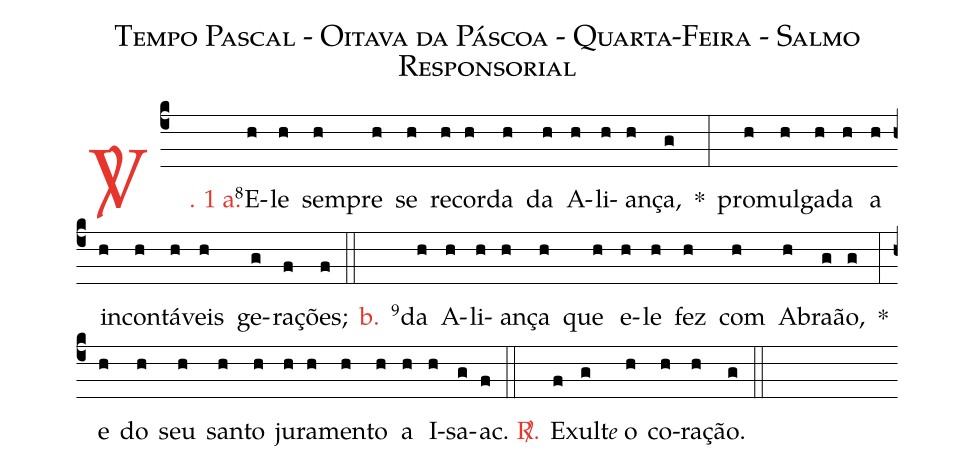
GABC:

name: Tempo Pascal - Oitava da Páscoa - Quarta-Feira - Salmo Responsorial;
%%
(c4)

<c><sp>V/</sp>. 1 a.</c>() <v>\VSup{8}</v>E(h)le(h) sem(h)pre(h) se(h) re(h)cor(h)da(h) da(h) A(h)li(h)an(h)ça,(g) *(:)
pro(h)mul(h)ga(h)da(h) a(h) in(h)con(h)tá(h)veis(h) ge(g)ra(f)ções;(f)

(::)

<nlba><c>b.</c>() <v>\VSup{9}</v>da</nlba>(h) A(h)li(h)an(h)ça(h) que(h) e(h)le(h) fez(h) com(h) A(h)bra(g)ão,(g) *(:)
e(h) do(h) seu(h) san(h)to(h) ju(h)ra(h)men(h)to(h) a(h) I(h)sa(g)ac.(f)

(::)

<nlba><c><sp>R/</sp>.</c>() E</nlba>(f)xul(g)t<e>e</e> o(h) co(h)ra(h)ção.(g)

(::)
